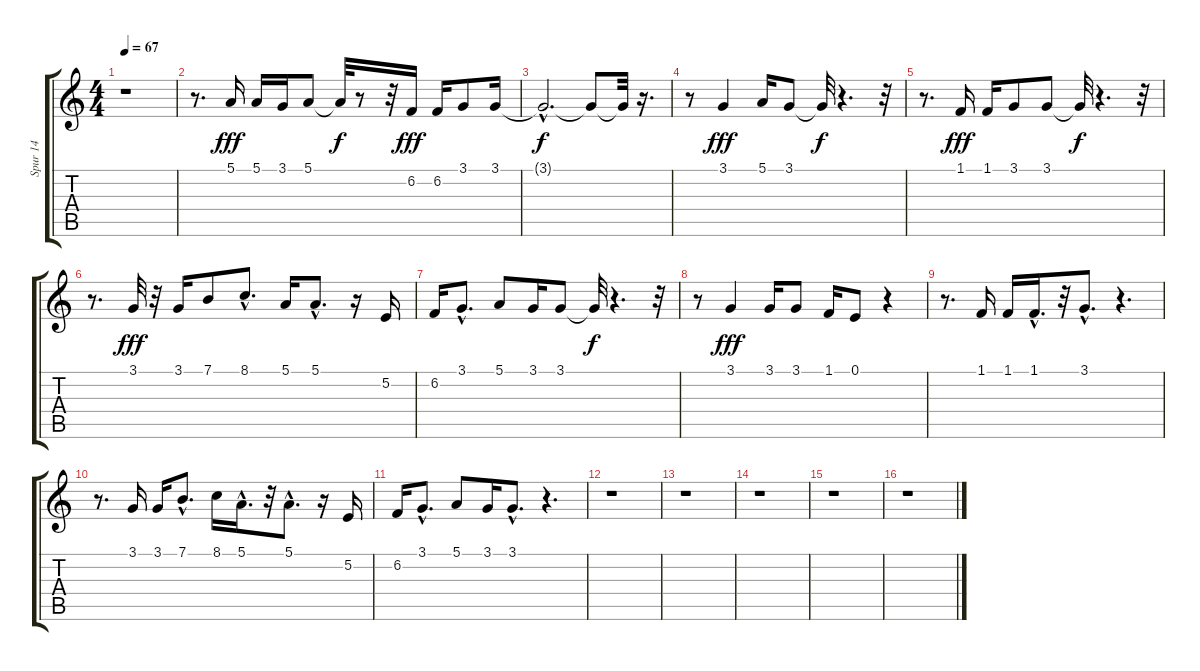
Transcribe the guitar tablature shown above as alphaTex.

\track ("Spur 14" "Spur 14") {instrument voiceoohs}
\staff {score tabs}
\tuning (E4 B3 G3 D3 A2 E2) {hide}
\ts (4 4)
\tempo 67
\clef g2
\ks c
r.1{dy f} |
r.8{d} 5.1.16{dy fff} 5.1.16 3.1.16 5.1.8 5.1{t}.32{dy f} r.8 r.32 6.2.16{dy fff} 6.2.16 3.1.8 3.1.16 |
3.1{hac t}.2{d dy f} 3.1{t}.8 3.1{t}.32 r.16{d} |
r.8 3.1.4{dy fff} 5.1.16 3.1.8 3.1{t}.32{dy f} r.4{d} r.32 |
r.8{d} 1.1.16{dy fff} 1.1.16 3.1.8 3.1.8 3.1{t}.32{dy f} r.4{d} r.32 |
r.8{d} 3.1.32{dy fff} r.32 3.1.16 7.1.8 8.1{hac}.8{d} 5.1.16 5.1{hac}.8{d} r.16 5.2.16 |
6.2.16 3.1{hac}.8{d} 5.1.8 3.1.16 3.1.8 3.1{t}.32{dy f} r.4{d} r.32 |
r.8 3.1.4{dy fff} 3.1.16 3.1.8 1.1.16 0.1.8 r.4 |
r.8{d} 1.1.16 1.1.16 1.1{hac}.16{d} r.32 3.1{hac}.8{d} r.4{d} |
r.8{d} 3.1.16 3.1.16 7.1{hac}.8{d} 8.1.16 5.1{hac}.16{d} r.32 5.1{hac}.8{d} r.16 5.2.16 |
6.2.16 3.1{hac}.8{d} 5.1.8 3.1.16 3.1{hac}.8{d} r.4{d} |
r.1 |
r.1 |
r.1 |
r.1 |
r.1
